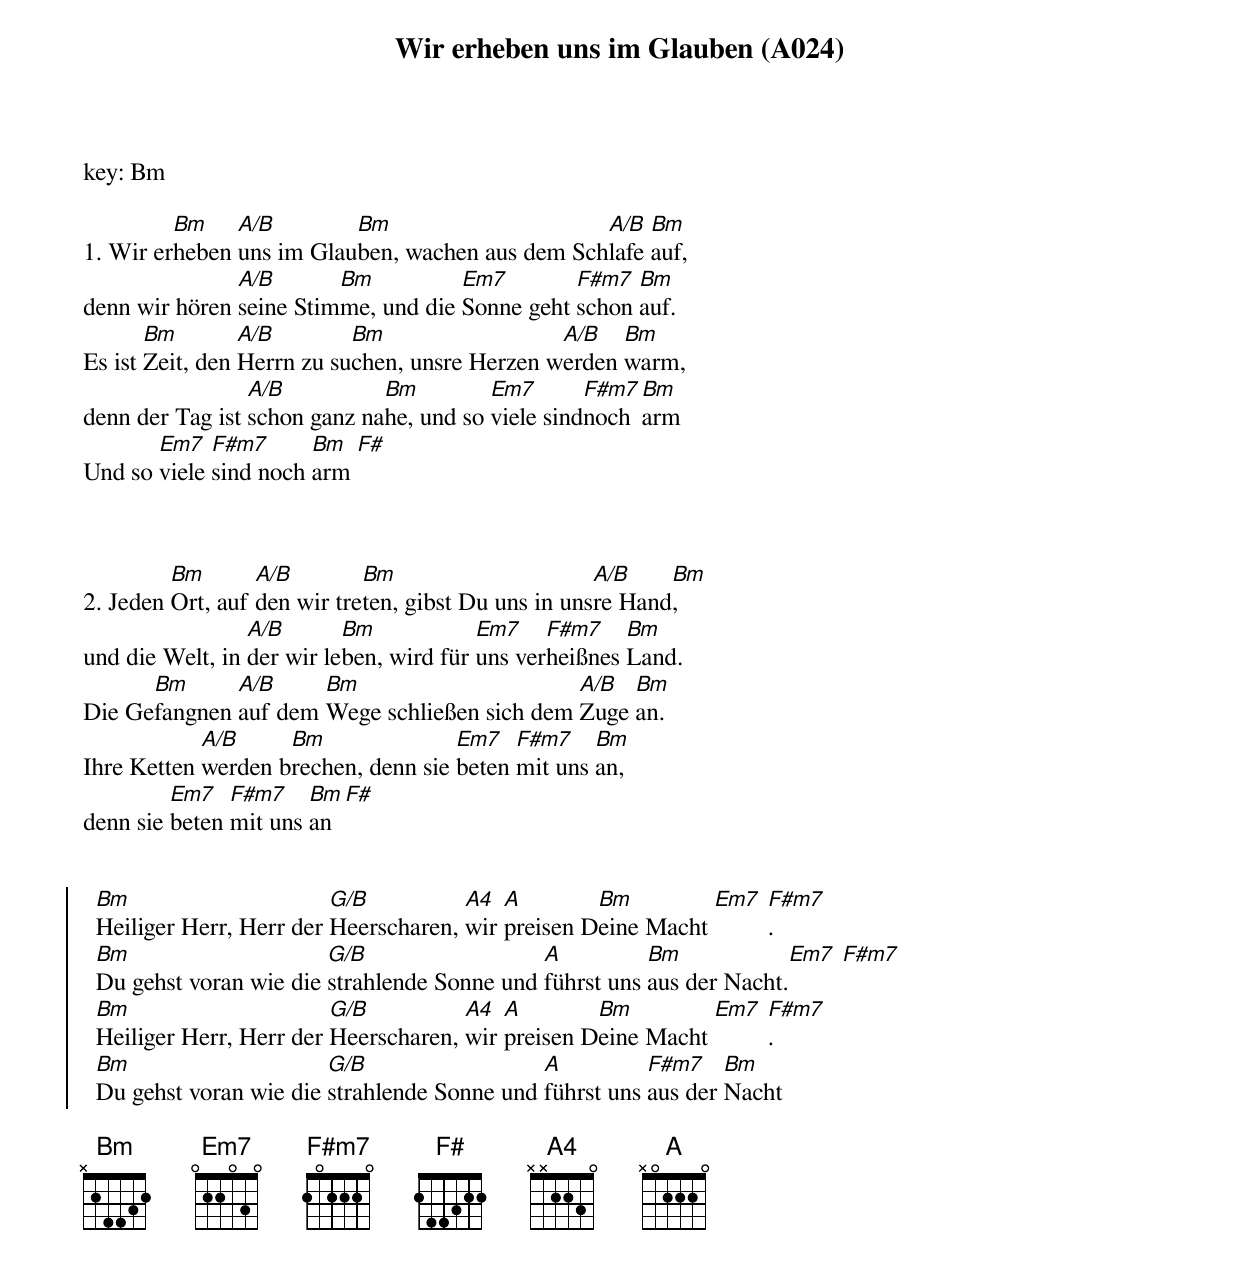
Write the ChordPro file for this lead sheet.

{title: Wir erheben uns im Glauben (A024)}
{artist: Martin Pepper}
key: Bm

1. Wir er[Bm]heben [A/B]uns im Glau[Bm]ben, wachen aus dem Sch[A/B]lafe [Bm]auf,
denn wir hören [A/B]seine Stim[Bm]me, und die [Em7]Sonne geht [F#m7]schon [Bm]auf.
Es ist [Bm]Zeit, den [A/B]Herrn zu su[Bm]chen, unsre Herzen w[A/B]erden [Bm]warm,
denn der Tag ist [A/B]schon ganz na[Bm]he, und so [Em7]viele sind[F#m7]noch [Bm]arm
Und so [Em7]viele [F#m7]sind noch [Bm]arm [F#]



2. Jeden [Bm]Ort, auf [A/B]den wir tre[Bm]ten, gibst Du uns in uns[A/B]re Hand[Bm],
und die Welt, in [A/B]der wir le[Bm]ben, wird für [Em7]uns ver[F#m7]heißnes [Bm]Land.
Die Ge[Bm]fangnen [A/B]auf dem [Bm]Wege schließen sich dem [A/B]Zuge [Bm]an.
Ihre Ketten [A/B]werden b[Bm]rechen, denn sie [Em7]beten [F#m7]mit uns [Bm]an,
denn sie [Em7]beten [F#m7]mit uns [Bm]an [F#]


{soc}
  [Bm]Heiliger Herr, Herr der [G/B]Heerscharen, [A4]wir [A]preisen D[Bm]eine Macht [Em7] [F#m7].
  [Bm]Du gehst voran wie die [G/B]strahlende Sonne und [A]führst uns [Bm]aus der Nacht.[Em7] [F#m7]
  [Bm]Heiliger Herr, Herr der [G/B]Heerscharen, [A4]wir [A]preisen D[Bm]eine Macht [Em7] [F#m7].
  [Bm]Du gehst voran wie die [G/B]strahlende Sonne und [A]führst uns [F#m7]aus der [Bm]Nacht
 {eoc}

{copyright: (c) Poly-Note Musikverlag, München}
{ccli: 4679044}
